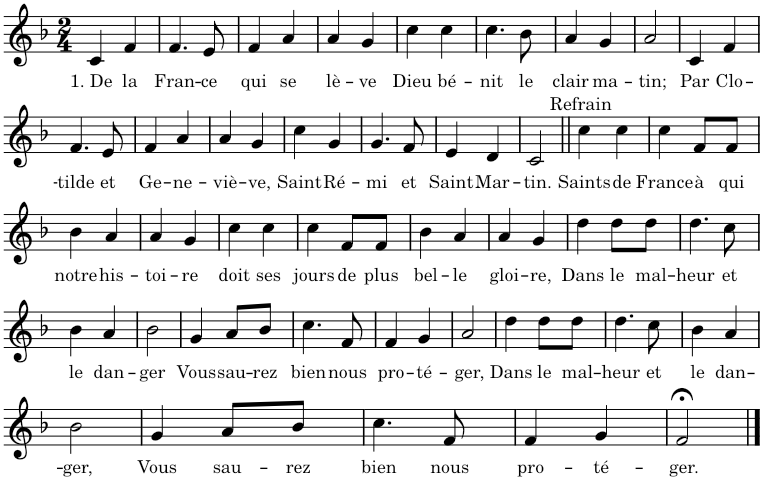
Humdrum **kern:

**kern	**text
*part1	*part1
*staff1	*staff1
*I"1	*
*clefG2	*
*k[b-]	*
*M2/4	*
=1	=1
!	!LO:LY:b
4c/	1. De
!	!LO:LY:b
4f/	la
=2	=2
!	!LO:LY:b
4.f/	Fran-
!	!LO:LY:b
8e/	-ce
=3	=3
!	!LO:LY:b
4f/	qui
!	!LO:LY:b
4a/	se
=4	=4
!	!LO:LY:b
4a/	lè-
!	!LO:LY:b
4g/	-ve
=5	=5
!	!LO:LY:b
4cc\	Dieu
!	!LO:LY:b
4cc\	bé-
=6	=6
!	!LO:LY:b
4.cc\	-nit
!	!LO:LY:b
8b-\	le
=7	=7
!	!LO:LY:b
4a/	clair
!	!LO:LY:b
4g/	ma-
=8	=8
!	!LO:LY:b
2a/	-tin;
=9	=9
!	!LO:LY:b
4c/	Par
!	!LO:LY:b
4f/	Clo-
!!LO:LB:g=z
=10	=10
!	!LO:LY:b
4.f/	-tilde
!	!LO:LY:b
8e/	et
=11	=11
!	!LO:LY:b
4f/	Ge-
!	!LO:LY:b
4a/	-ne-
=12	=12
!	!LO:LY:b
4a/	-viè-
!	!LO:LY:b
4g/	-ve,
=13	=13
!	!LO:LY:b
4cc\	Saint
!	!LO:LY:b
4g/	Ré-
=14	=14
!	!LO:LY:b
4.g/	-mi
!	!LO:LY:b
8f/	et
=15	=15
!	!LO:LY:b
4e/	Saint
!	!LO:LY:b
4d/	Mar-
=16	=16
!	!LO:LY:b
2c/	-tin.
=17||	=17||
!LO:TX:a:t=Refrain	!
!	!LO:LY:b
4cc\	Saints
!	!LO:LY:b
4cc\	de
=18	=18
!	!LO:LY:b
4cc\	France
!	!LO:LY:b
8f/L	à
!	!LO:LY:b
8f/J	qui
!!LO:LB:g=z
=19	=19
!	!LO:LY:b
4b-\	notre
!	!LO:LY:b
4a/	his-
=20	=20
!	!LO:LY:b
4a/	-toi-
!	!LO:LY:b
4g/	-re
=21	=21
!	!LO:LY:b
4cc\	doit
!	!LO:LY:b
4cc\	ses
=22	=22
!	!LO:LY:b
4cc\	jours
!	!LO:LY:b
8f/L	de
!	!LO:LY:b
8f/J	plus
=23	=23
!	!LO:LY:b
4b-\	bel-
!	!LO:LY:b
4a/	-le
=24	=24
!	!LO:LY:b
4a/	gloi-
!	!LO:LY:b
4g/	-re,
=25	=25
!	!LO:LY:b
4dd\	Dans
!	!LO:LY:b
8dd\L	le
!	!LO:LY:b
8dd\J	mal-
=26	=26
!	!LO:LY:b
4.dd\	-heur
!	!LO:LY:b
8cc\	et
!!LO:LB:g=z
=27	=27
!	!LO:LY:b
4b-\	le
!	!LO:LY:b
4a/	dan-
=28	=28
!	!LO:LY:b
2b-\	-ger
=29	=29
!	!LO:LY:b
4g/	Vous
!	!LO:LY:b
8a/L	sau-
!	!LO:LY:b
8b-/J	-rez
=30	=30
!	!LO:LY:b
4.cc\	bien
!	!LO:LY:b
8f/	nous
=31	=31
!	!LO:LY:b
4f/	pro-
!	!LO:LY:b
4g/	-té-
=32	=32
!	!LO:LY:b
2a/	-ger,
=33	=33
!	!LO:LY:b
4dd\	Dans
!	!LO:LY:b
8dd\L	le
!	!LO:LY:b
8dd\J	mal-
=34	=34
!	!LO:LY:b
4.dd\	-heur
!	!LO:LY:b
8cc\	et
=35	=35
!	!LO:LY:b
4b-\	le
!	!LO:LY:b
4a/	dan-
!!LO:LB:g=z
=36	=36
!	!LO:LY:b
2b-\	-ger,
=37	=37
!	!LO:LY:b
4g/	Vous
!	!LO:LY:b
8a/L	sau-
!	!LO:LY:b
8b-/J	-rez
=38	=38
!	!LO:LY:b
4.cc\	bien
!	!LO:LY:b
8f/	nous
=39	=39
!	!LO:LY:b
4f/	pro-
!	!LO:LY:b
4g/	-té-
=40	=40
!	!LO:LY:b
2f;</	-ger.
==	==
*-	*-
